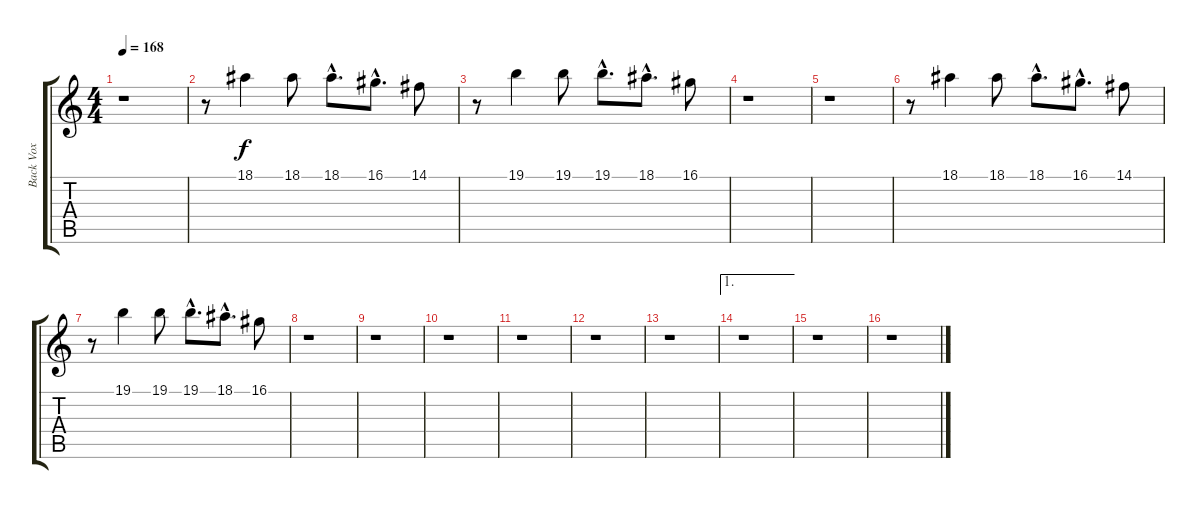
\track ("Back Vox" "Back Vox") {instrument synthvoice}
\staff {score tabs}
\tuning (E4 B3 G3 D3 A2 E2) {hide}
\ts (4 4)
\tempo 168
\clef g2
\ks c
r.1{dy f} |
r.8 18.1.4 18.1.8 18.1{hac}.8{d} 16.1{hac}.8{d} 14.1.8 |
r.8 19.1.4 19.1.8 19.1{hac}.8{d} 18.1{hac}.8{d} 16.1.8 |
r.1 |
r.1 |
r.8 18.1.4 18.1.8 18.1{hac}.8{d} 16.1{hac}.8{d} 14.1.8 |
r.8 19.1.4 19.1.8 19.1{hac}.8{d} 18.1{hac}.8{d} 16.1.8 |
r.1 |
r.1 |
r.1 |
r.1 |
r.1 |
r.1 |
\ae 1
r.1 |
r.1 |
r.1
